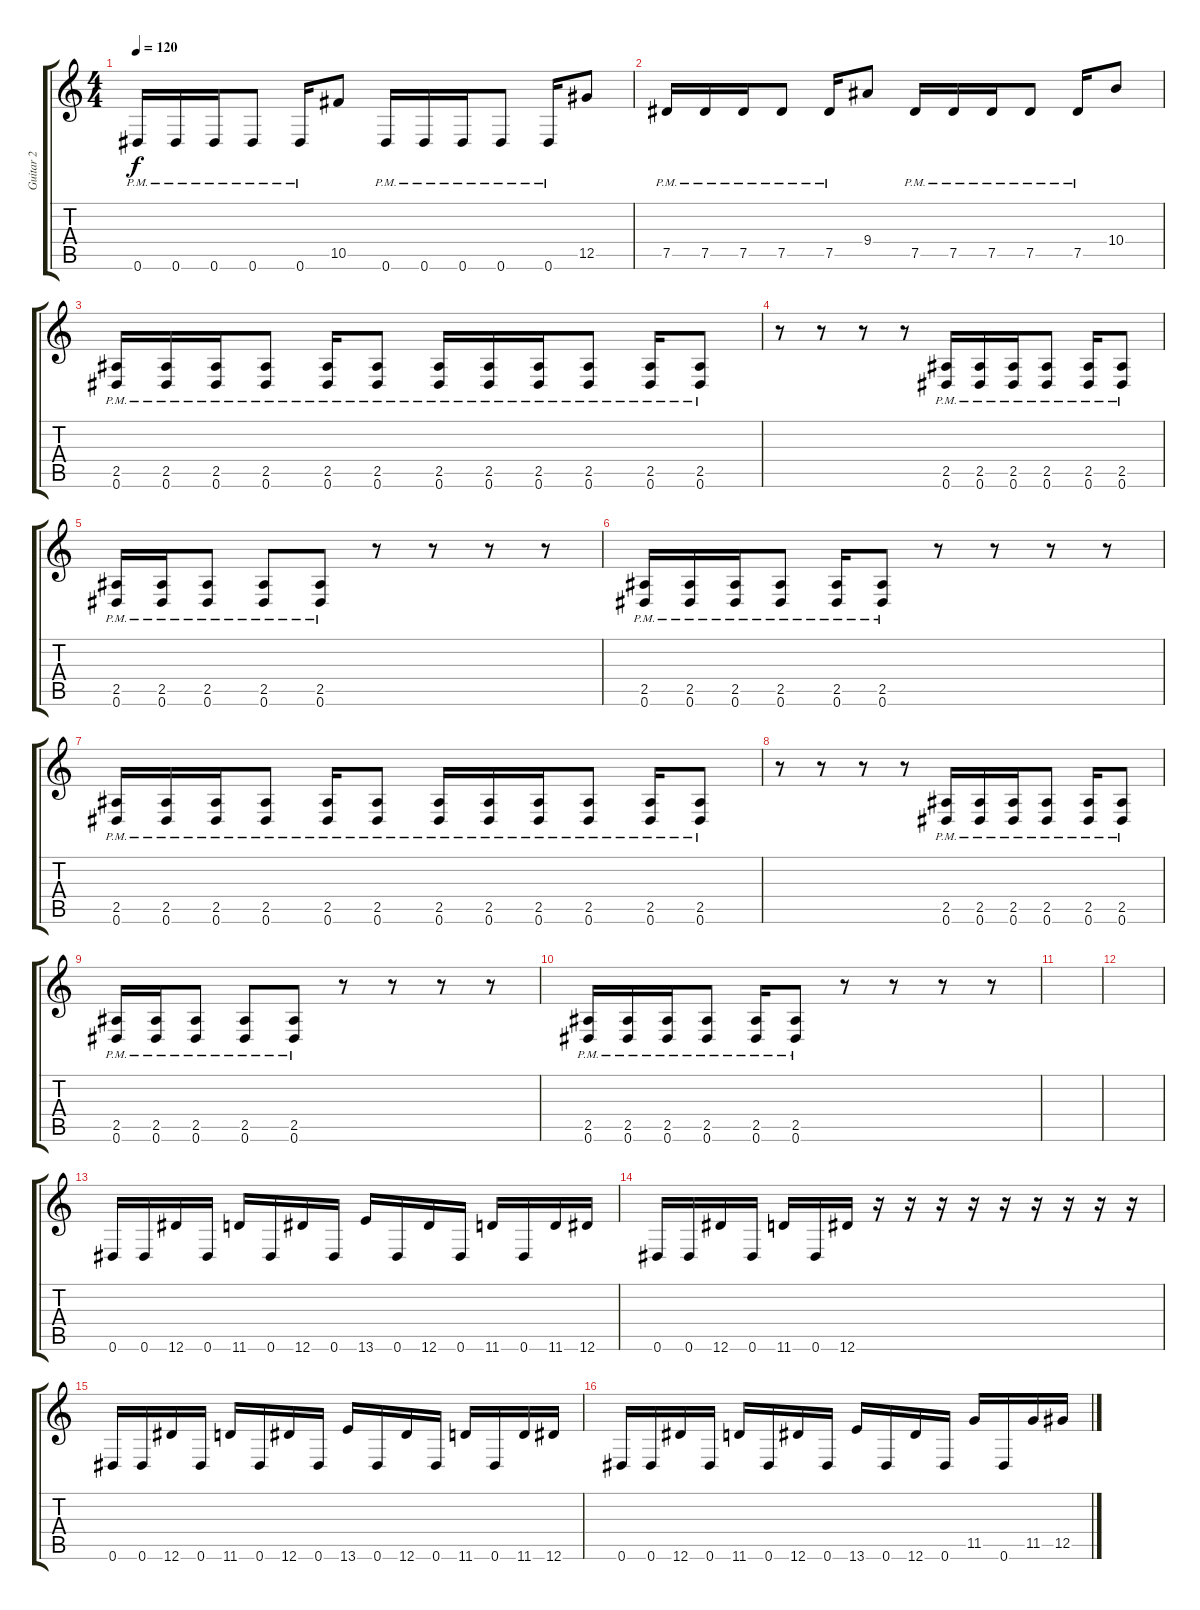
\track ("Guitar 2" "Guitar 2") {instrument distortionguitar}
\staff {score tabs}
\tuning (Eb4 Bb3 Gb3 Db3 Ab2 Eb2) {hide}
\ts (4 4)
\tempo 120
\clef g2
\ks c
0.6{pm}.16{dy f} 0.6{pm}.16 0.6{pm}.16 0.6{pm}.8 0.6{pm}.16 10.5.8 0.6{pm}.16 0.6{pm}.16 0.6{pm}.16 0.6{pm}.8 0.6{pm}.16 12.5.8 |
7.5{pm}.16 7.5{pm}.16 7.5{pm}.16 7.5{pm}.8 7.5{pm}.16 9.4.8 7.5{pm}.16 7.5{pm}.16 7.5{pm}.16 7.5{pm}.8 7.5{pm}.16 10.4.8 |
(2.5{pm} 0.6{pm}).16 (2.5{pm} 0.6{pm}).16 (2.5{pm} 0.6{pm}).16 (2.5{pm} 0.6{pm}).8 (2.5{pm} 0.6{pm}).16 (2.5{pm} 0.6{pm}).8 (2.5{pm} 0.6{pm}).16 (2.5{pm} 0.6{pm}).16 (2.5{pm} 0.6{pm}).16 (2.5{pm} 0.6{pm}).8 (2.5{pm} 0.6{pm}).16 (2.5{pm} 0.6{pm}).8 |
r.8 r.8 r.8 r.8 (2.5{pm} 0.6{pm}).16 (2.5{pm} 0.6{pm}).16 (2.5{pm} 0.6{pm}).16 (2.5{pm} 0.6{pm}).8 (2.5{pm} 0.6{pm}).16 (2.5{pm} 0.6{pm}).8 |
(2.5{pm} 0.6{pm}).16 (2.5{pm} 0.6{pm}).16 (2.5{pm} 0.6{pm}).8 (2.5{pm} 0.6{pm}).8 (2.5{pm} 0.6{pm}).8 r.8 r.8 r.8 r.8 |
(2.5{pm} 0.6{pm}).16 (2.5{pm} 0.6{pm}).16 (2.5{pm} 0.6{pm}).16 (2.5{pm} 0.6{pm}).8 (2.5{pm} 0.6{pm}).16 (2.5{pm} 0.6{pm}).8 r.8 r.8 r.8 r.8 |
(2.5{pm} 0.6{pm}).16 (2.5{pm} 0.6{pm}).16 (2.5{pm} 0.6{pm}).16 (2.5{pm} 0.6{pm}).8 (2.5{pm} 0.6{pm}).16 (2.5{pm} 0.6{pm}).8 (2.5{pm} 0.6{pm}).16 (2.5{pm} 0.6{pm}).16 (2.5{pm} 0.6{pm}).16 (2.5{pm} 0.6{pm}).8 (2.5{pm} 0.6{pm}).16 (2.5{pm} 0.6{pm}).8 |
r.8 r.8 r.8 r.8 (2.5{pm} 0.6{pm}).16 (2.5{pm} 0.6{pm}).16 (2.5{pm} 0.6{pm}).16 (2.5{pm} 0.6{pm}).8 (2.5{pm} 0.6{pm}).16 (2.5{pm} 0.6{pm}).8 |
(2.5{pm} 0.6{pm}).16 (2.5{pm} 0.6{pm}).16 (2.5{pm} 0.6{pm}).8 (2.5{pm} 0.6{pm}).8 (2.5{pm} 0.6{pm}).8 r.8 r.8 r.8 r.8 |
(2.5{pm} 0.6{pm}).16 (2.5{pm} 0.6{pm}).16 (2.5{pm} 0.6{pm}).16 (2.5{pm} 0.6{pm}).8 (2.5{pm} 0.6{pm}).16 (2.5{pm} 0.6{pm}).8 r.8 r.8 r.8 r.8 |
|
|
0.6.16 0.6.16 12.6.16 0.6.16 11.6.16 0.6.16 12.6.16 0.6.16 13.6.16 0.6.16 12.6.16 0.6.16 11.6.16 0.6.16 11.6.16 12.6.16 |
0.6.16 0.6.16 12.6.16 0.6.16 11.6.16 0.6.16 12.6.16 r.16 r.16 r.16 r.16 r.16 r.16 r.16 r.16 r.16 |
0.6.16 0.6.16 12.6.16 0.6.16 11.6.16 0.6.16 12.6.16 0.6.16 13.6.16 0.6.16 12.6.16 0.6.16 11.6.16 0.6.16 11.6.16 12.6.16 |
0.6.16 0.6.16 12.6.16 0.6.16 11.6.16 0.6.16 12.6.16 0.6.16 13.6.16 0.6.16 12.6.16 0.6.16 11.5.16 0.6.16 11.5.16 12.5.16
